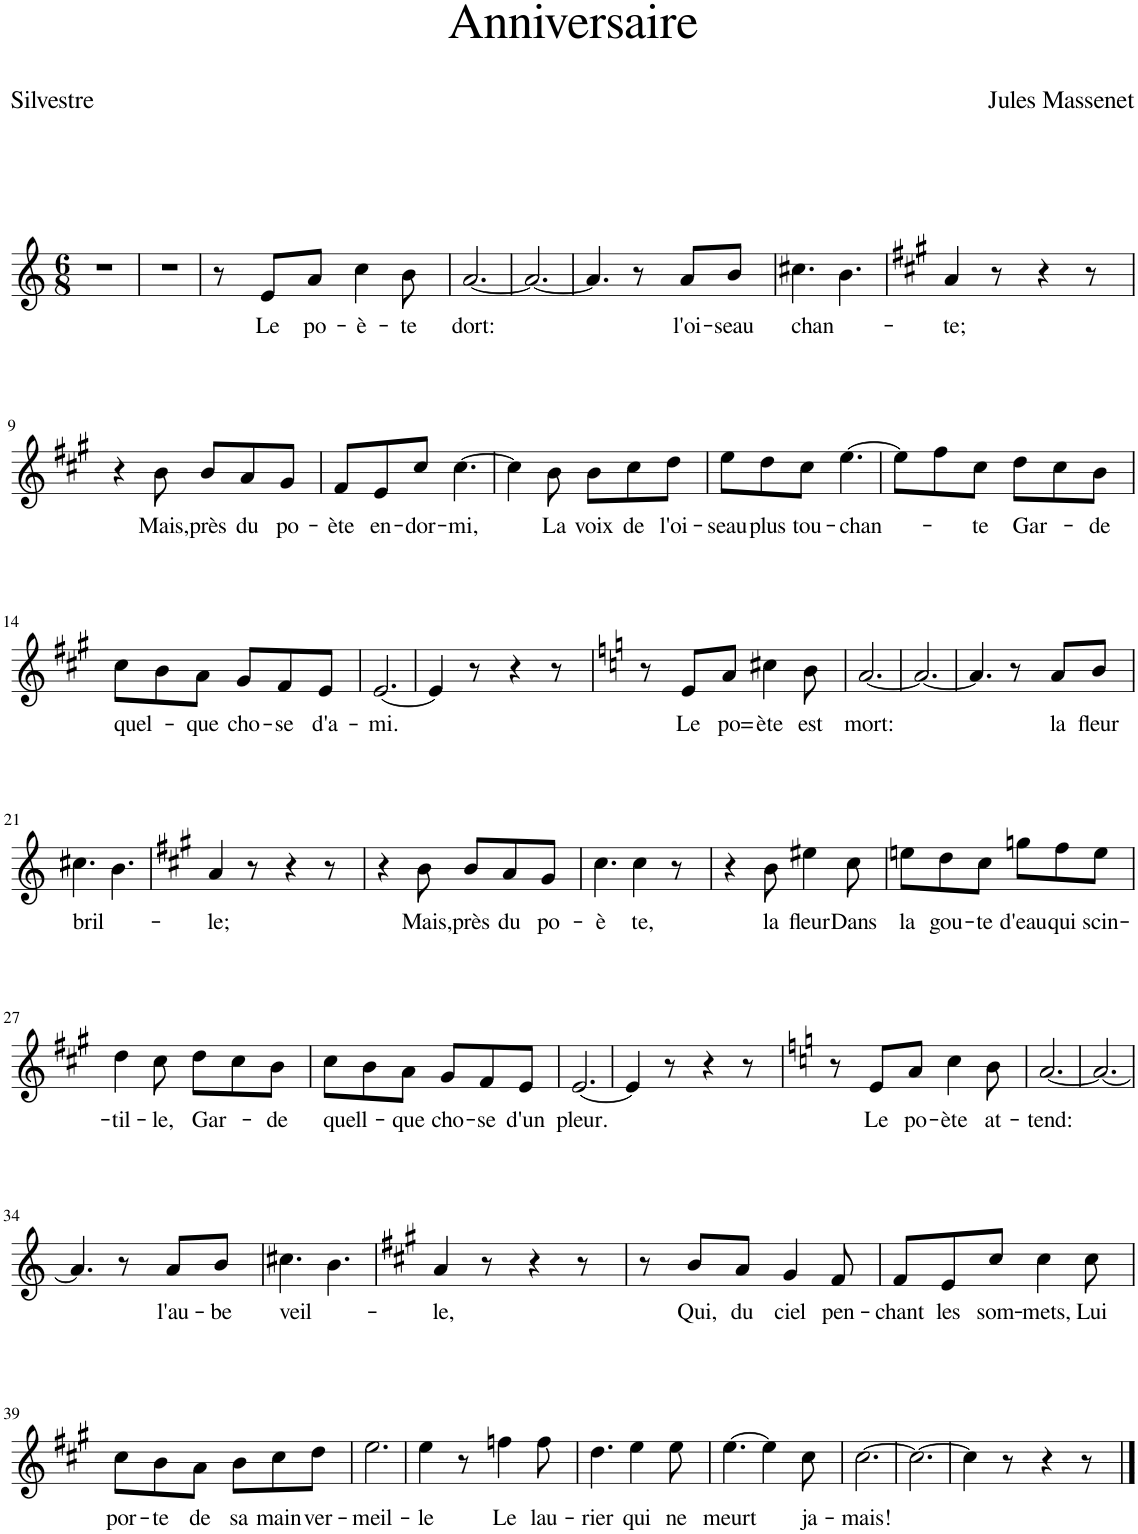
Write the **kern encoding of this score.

**kern	**text
*part1	*part1
*staff1	*staff1
*I"Piano	*
*I'Pno	*
*clefG2	*
*k[]	*
*M6/8	*
=1	=1
2.r	.
=2	=2
2.r	.
=3	=3
8r	.
!	!LO:LY:b
8e/L	Le
!	!LO:LY:b
8a/J	po-
!	!LO:LY:b
4cc\	-è-
!	!LO:LY:b
8b\	-te
=4	=4
!	!LO:LY:b
[2.a/	dort:
=5	=5
2.a/_	.
=6	=6
4.a/]	.
8r	.
!	!LO:LY:b
8a/L	l'oi-
!	!LO:LY:b
8b/J	-seau
=7	=7
!	!LO:LY:b
4.cc#X\	chan-
4.b\	.
=8	=8
*k[f#c#g#]	*
!	!LO:LY:b
4a/	-te;
8r	.
4r	.
8r	.
!!LO:LB:g=z
=9	=9
4r	.
!	!LO:LY:b
8b\	Mais,
!	!LO:LY:b
8b/L	près
!	!LO:LY:b
8a/	du
!	!LO:LY:b
8g#/J	po-
=10	=10
!	!LO:LY:b
8f#/L	-ète
!	!LO:LY:b
8e/	en-
!	!LO:LY:b
8cc#/J	-dor-
!	!LO:LY:b
[4.cc#\	-mi,
=11	=11
4cc#\]	.
!	!LO:LY:b
8b\	La
!	!LO:LY:b
8b\L	voix
!	!LO:LY:b
8cc#\	de
!	!LO:LY:b
8dd\J	l'oi-
=12	=12
!	!LO:LY:b
8ee\L	-seau
!	!LO:LY:b
8dd\	plus
!	!LO:LY:b
8cc#\J	tou-
!	!LO:LY:b
[4.ee\	-chan-
=13	=13
8ee\L]	.
8ff#\	.
!	!LO:LY:b
8cc#\J	-te
!	!LO:LY:b
8dd\L	Gar-
8cc#\	.
!	!LO:LY:b
8b\J	-de
!!LO:LB:g=z
=14	=14
!	!LO:LY:b
8cc#\L	quel-
8b\	.
!	!LO:LY:b
8a\J	-que
!	!LO:LY:b
8g#/L	cho-
!	!LO:LY:b
8f#/	-se
!	!LO:LY:b
8e/J	d'a-
=15	=15
!	!LO:LY:b
[2.e/	-mi.
=16	=16
4e/]	.
8r	.
4r	.
8r	.
=17	=17
*k[]	*
8r	.
!	!LO:LY:b
8e/L	Le
!	!LO:LY:b
8a/J	po=
!	!LO:LY:b
4cc#X\	-ète
!	!LO:LY:b
8b\	est
=18	=18
!	!LO:LY:b
[2.a/	mort:
=19	=19
2.a/_	.
=20	=20
4.a/]	.
8r	.
!	!LO:LY:b
8a/L	la
!	!LO:LY:b
8b/J	fleur
!!LO:LB:g=z
=21	=21
!	!LO:LY:b
4.cc#X\	bril-
4.b\	.
=22	=22
*k[f#c#g#]	*
!	!LO:LY:b
4a/	-le;
8r	.
4r	.
8r	.
=23	=23
4r	.
!	!LO:LY:b
8b\	Mais,
!	!LO:LY:b
8b/L	près
!	!LO:LY:b
8a/	du
!	!LO:LY:b
8g#/J	po-
=24	=24
!	!LO:LY:b
4.cc#\	-è
!	!LO:LY:b
4cc#\	-te,
8r	.
=25	=25
4r	.
!	!LO:LY:b
8b\	la
!	!LO:LY:b
4ee#X\	fleur
!	!LO:LY:b
8cc#\	Dans
=26	=26
!	!LO:LY:b
8een\L	la
!	!LO:LY:b
8dd\	gou-
!	!LO:LY:b
8cc#\J	-te
!	!LO:LY:b
8ggn\L	d'eau
!	!LO:LY:b
8ff#\	qui
!	!LO:LY:b
8ee\J	scin-
!!LO:LB:g=z
=27	=27
!	!LO:LY:b
4dd\	-til-
!	!LO:LY:b
8cc#\	-le,
!	!LO:LY:b
8dd\L	Gar-
8cc#\	.
!	!LO:LY:b
8b\J	-de
=28	=28
!	!LO:LY:b
8cc#\L	quell-
8b\	.
!	!LO:LY:b
8a\J	-que
!	!LO:LY:b
8g#/L	cho-
!	!LO:LY:b
8f#/	-se
!	!LO:LY:b
8e/J	d'un
=29	=29
!	!LO:LY:b
[2.e/	pleur.
=30	=30
4e/]	.
8r	.
4r	.
8r	.
=31	=31
*k[]	*
8r	.
!	!LO:LY:b
8e/L	Le
!	!LO:LY:b
8a/J	po-
!	!LO:LY:b
4cc\	-ète
!	!LO:LY:b
8b\	at-
=32	=32
!	!LO:LY:b
[2.a/	-tend:
=33	=33
2.a/_	.
!!LO:LB:g=z
=34	=34
4.a/]	.
8r	.
!	!LO:LY:b
8a/L	l'au-
!	!LO:LY:b
8b/J	-be
=35	=35
!	!LO:LY:b
4.cc#X\	veil-
4.b\	.
=36	=36
*k[f#c#g#]	*
!	!LO:LY:b
4a/	-le,
8r	.
4r	.
8r	.
=37	=37
8r	.
!	!LO:LY:b
8b/L	Qui,
!	!LO:LY:b
8a/J	du
!	!LO:LY:b
4g#/	ciel
!	!LO:LY:b
8f#/	pen-
=38	=38
!	!LO:LY:b
8f#/L	-chant
!	!LO:LY:b
8e/	les
!	!LO:LY:b
8cc#/J	som-
!	!LO:LY:b
4cc#\	-mets,
!	!LO:LY:b
8cc#\	Lui
!!LO:LB:g=z
=39	=39
!	!LO:LY:b
8cc#\L	por-
!	!LO:LY:b
8b\	-te
!	!LO:LY:b
8a\J	de
!	!LO:LY:b
8b\L	sa
!	!LO:LY:b
8cc#\	main
!	!LO:LY:b
8dd\J	ver-
=40	=40
!	!LO:LY:b
2.ee\	-meil-
=41	=41
!	!LO:LY:b
4ee\	-le
8r	.
!	!LO:LY:b
4ffn\	Le
!	!LO:LY:b
8ff\	lau-
=42	=42
!	!LO:LY:b
4.dd\	-rier
!	!LO:LY:b
4ee\	qui
!	!LO:LY:b
8ee\	ne
=43	=43
!	!LO:LY:b
[4.ee\	meurt
4ee\]	.
!	!LO:LY:b
8cc#\	ja-
=44	=44
!	!LO:LY:b
[2.cc#\	-mais!
=45	=45
2.cc#\_	.
=46	=46
4cc#\]	.
8r	.
4r	.
8r	.
==	==
*-	*-
